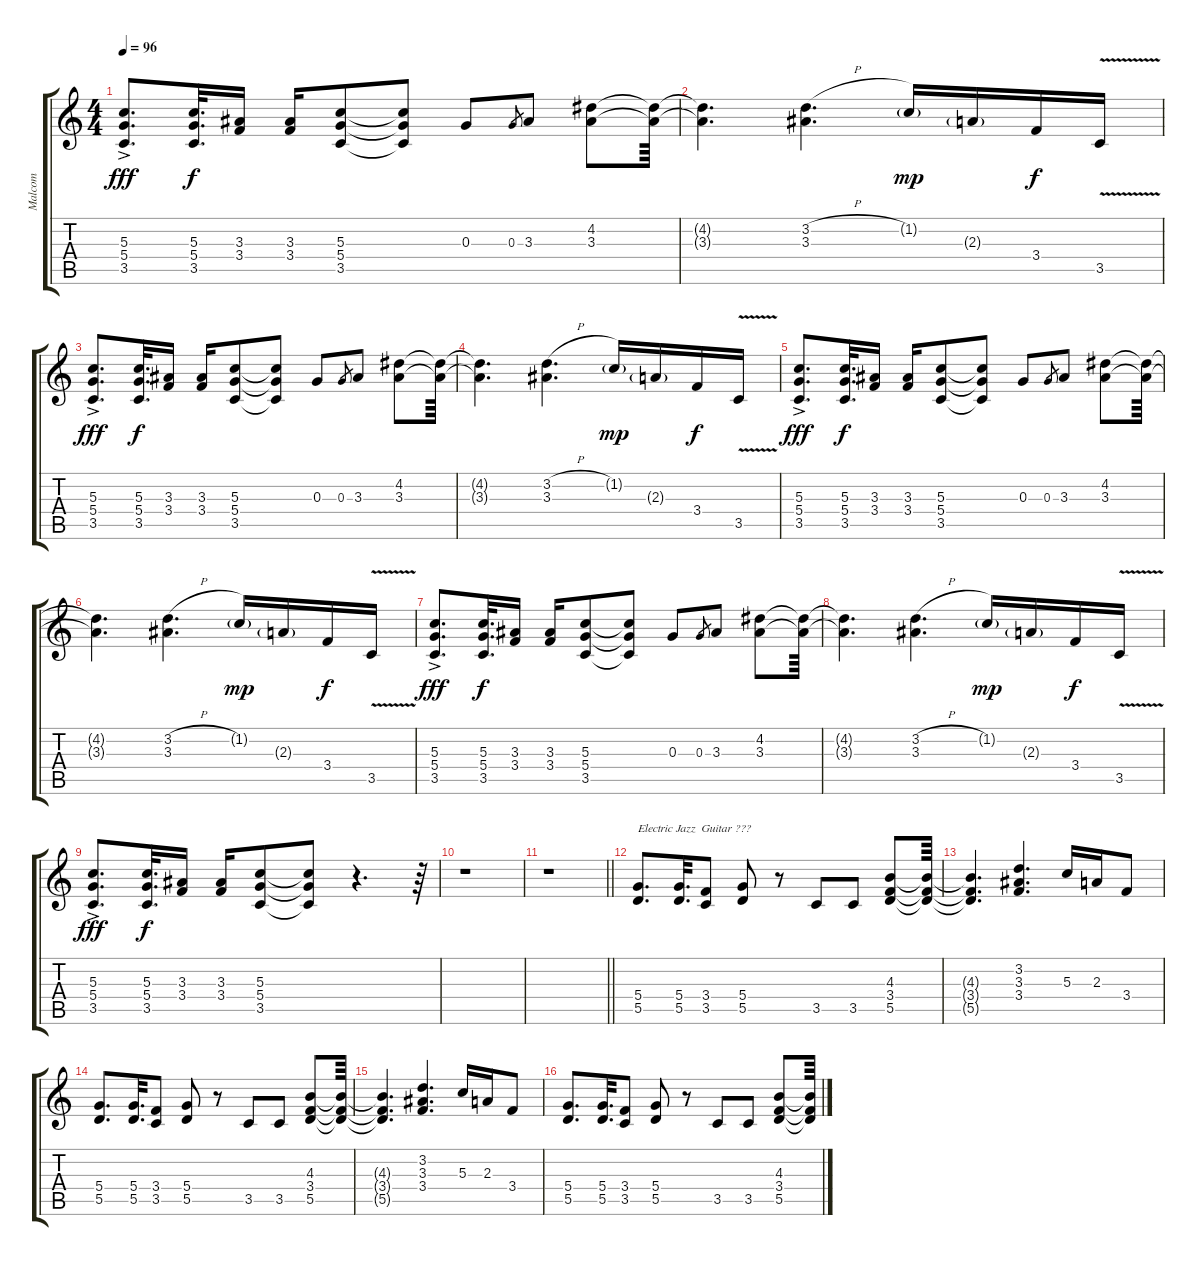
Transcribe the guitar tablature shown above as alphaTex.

\track ("Malcom" "Malcom") {instrument distortionguitar}
\staff {score tabs}
\tuning (E4 B3 G3 D3 A2 E2) {hide}
\ts (4 4)
\tempo 96
\clef g2
\ks c
(5.3{ac} 5.4{ac} 3.5{ac}).8{d dy fff volume 7} (5.3 5.4 3.5).32{d dy f} (3.3 3.4).16 (3.3 3.4).16 (5.3 5.4 3.5).8 (5.3{t} 5.4{t} 3.5{t}).8 0.3.8 0.3.8{gr} 3.3.8 (4.2 3.3).8 (4.2{t} 3.3{t}).64 |
(4.2{t} 3.3{t}).4{d} (3.2{h} 3.3).4{d} 1.2{g}.16{dy mp} 2.3{g}.16 3.4.16{dy f} 3.5{v}.16 |
(5.3{ac} 5.4{ac} 3.5{ac}).8{d dy fff} (5.3 5.4 3.5).32{d dy f} (3.3 3.4).16 (3.3 3.4).16 (5.3 5.4 3.5).8 (5.3{t} 5.4{t} 3.5{t}).8 0.3.8 0.3.8{gr} 3.3.8 (4.2 3.3).8 (4.2{t} 3.3{t}).64 |
(4.2{t} 3.3{t}).4{d} (3.2{h} 3.3).4{d} 1.2{g}.16{dy mp} 2.3{g}.16 3.4.16{dy f} 3.5{v}.16 |
(5.3{ac} 5.4{ac} 3.5{ac}).8{d dy fff} (5.3 5.4 3.5).32{d dy f} (3.3 3.4).16 (3.3 3.4).16 (5.3 5.4 3.5).8 (5.3{t} 5.4{t} 3.5{t}).8 0.3.8 0.3.8{gr} 3.3.8 (4.2 3.3).8 (4.2{t} 3.3{t}).64 |
(4.2{t} 3.3{t}).4{d} (3.2{h} 3.3).4{d} 1.2{g}.16{dy mp} 2.3{g}.16 3.4.16{dy f} 3.5{v}.16 |
(5.3{ac} 5.4{ac} 3.5{ac}).8{d dy fff} (5.3 5.4 3.5).32{d dy f} (3.3 3.4).16 (3.3 3.4).16 (5.3 5.4 3.5).8 (5.3{t} 5.4{t} 3.5{t}).8 0.3.8 0.3.8{gr} 3.3.8 (4.2 3.3).8 (4.2{t} 3.3{t}).64 |
(4.2{t} 3.3{t}).4{d} (3.2{h} 3.3).4{d} 1.2{g}.16{dy mp} 2.3{g}.16 3.4.16{dy f} 3.5{v}.16 |
(5.3{ac} 5.4{ac} 3.5{ac}).8{d dy fff} (5.3 5.4 3.5).32{d dy f} (3.3 3.4).16 (3.3 3.4).16 (5.3 5.4 3.5).8 (5.3{t} 5.4{t} 3.5{t}).8 r.4{d} r.64 |
r.1 |
\barLineRight lightlight
r.1 |
(5.4 5.5).8{d txt "Electric Jazz  Guitar ???" volume 10 instrument electricguitarjazz} (5.4 5.5).32{d} (3.4 3.5).8 (5.4 5.5).8 r.8 3.5.8 3.5.8 (4.3 3.4 5.5).8 (4.3{t} 3.4{t} 5.5{t}).64 |
(4.3{t} 3.4{t} 5.5{t}).4{d} (3.2 3.3 3.4).4{d} 5.3.16 2.3.16 3.4.8 |
(5.4 5.5).8{d volume 11} (5.4 5.5).32{d} (3.4 3.5).8 (5.4 5.5).8 r.8 3.5.8 3.5.8 (4.3 3.4 5.5).8 (4.3{t} 3.4{t} 5.5{t}).64 |
(4.3{t} 3.4{t} 5.5{t}).4{d} (3.2 3.3 3.4).4{d} 5.3.16 2.3.16 3.4.8 |
(5.4 5.5).8{d volume 10} (5.4 5.5).32{d} (3.4 3.5).8 (5.4 5.5).8 r.8 3.5.8 3.5.8 (4.3 3.4 5.5).8 (4.3{t} 3.4{t} 5.5{t}).64
